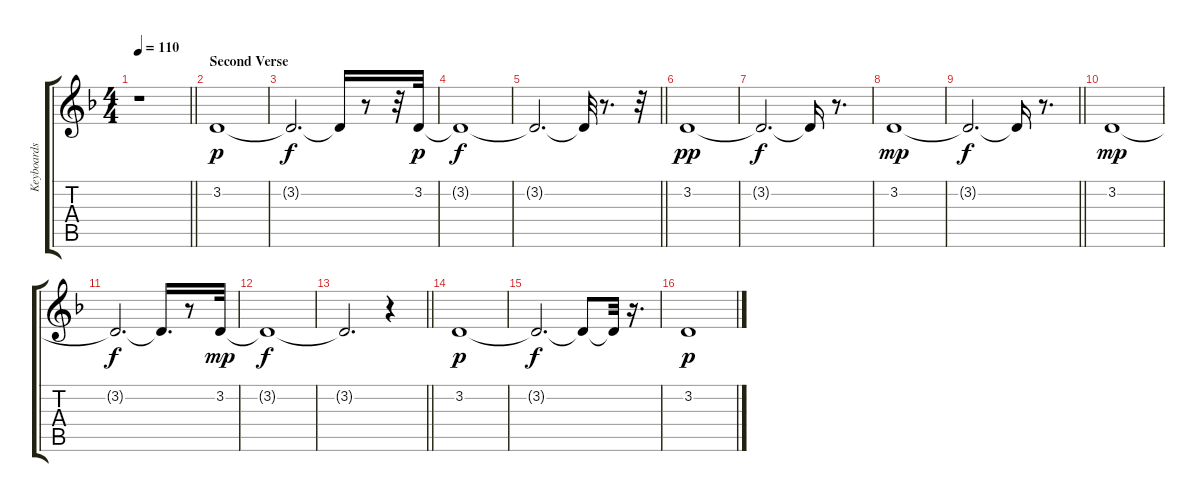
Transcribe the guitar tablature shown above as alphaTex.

\track ("Keyboards Lead" "Keyboards ") {instrument stringensemble1}
\staff {score tabs}
\tuning (E4 B3 G3 D3 A2 E2) {hide}
\ts (4 4)
\tempo 110
\clef g2
\barLineRight lightlight
\ks dminor
r.1{dy f} |
\section ("" "Second Verse")
3.2.1{dy p} |
3.2{t}.2{d dy f} 3.2{t}.16 r.8 r.32 3.2.32{dy p} |
3.2{t}.1{dy f} |
\barLineRight lightlight
3.2{t}.2{d} 3.2{t}.32 r.8{d} r.32 |
3.2.1{dy pp} |
3.2{t}.2{d dy f} 3.2{t}.16 r.8{d} |
3.2.1{dy mp} |
\barLineRight lightlight
3.2{t}.2{d dy f} 3.2{t}.16 r.8{d} |
3.2.1{dy mp} |
3.2{t}.2{d dy f} 3.2{t}.16{d} r.8 3.2.32{dy mp} |
3.2{t}.1{dy f} |
\barLineRight lightlight
3.2{t}.2{d} r.4 |
3.2.1{dy p} |
3.2{t}.2{d dy f} 3.2{t}.8 3.2{t}.32 r.16{d} |
3.2.1{dy p}
